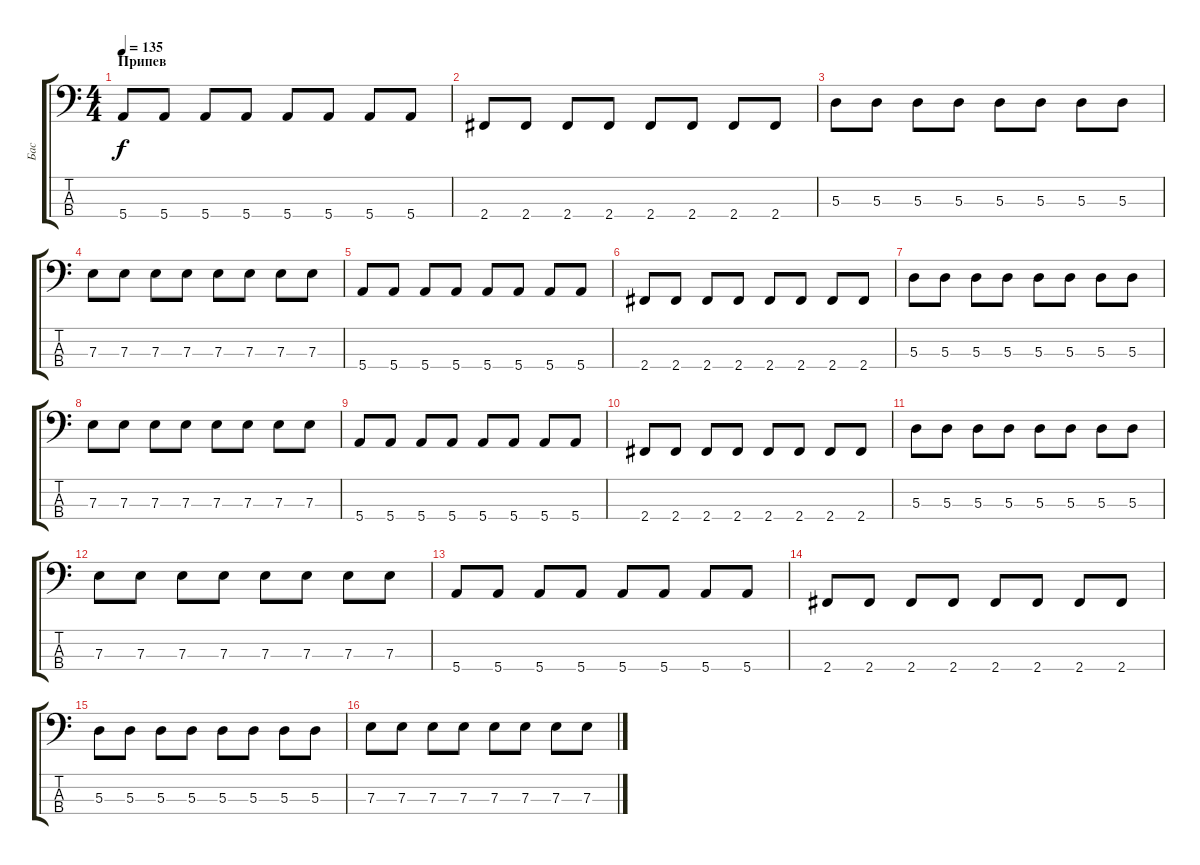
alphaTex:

\track ("Бас" "Бас") {instrument electricbassfinger}
\staff {score tabs}
\tuning (G2 D2 A1 E1) {hide}
\ts (4 4)
\section ("" "Припев")
\tempo 135
\clef f4
\ks c
5.4.8{dy f} 5.4.8 5.4.8 5.4.8 5.4.8 5.4.8 5.4.8 5.4.8 |
2.4.8 2.4.8 2.4.8 2.4.8 2.4.8 2.4.8 2.4.8 2.4.8 |
5.3.8 5.3.8 5.3.8 5.3.8 5.3.8 5.3.8 5.3.8 5.3.8 |
7.3.8 7.3.8 7.3.8 7.3.8 7.3.8 7.3.8 7.3.8 7.3.8 |
5.4.8 5.4.8 5.4.8 5.4.8 5.4.8 5.4.8 5.4.8 5.4.8 |
2.4.8 2.4.8 2.4.8 2.4.8 2.4.8 2.4.8 2.4.8 2.4.8 |
5.3.8 5.3.8 5.3.8 5.3.8 5.3.8 5.3.8 5.3.8 5.3.8 |
7.3.8 7.3.8 7.3.8 7.3.8 7.3.8 7.3.8 7.3.8 7.3.8 |
5.4.8 5.4.8 5.4.8 5.4.8 5.4.8 5.4.8 5.4.8 5.4.8 |
2.4.8 2.4.8 2.4.8 2.4.8 2.4.8 2.4.8 2.4.8 2.4.8 |
5.3.8 5.3.8 5.3.8 5.3.8 5.3.8 5.3.8 5.3.8 5.3.8 |
7.3.8 7.3.8 7.3.8 7.3.8 7.3.8 7.3.8 7.3.8 7.3.8 |
5.4.8 5.4.8 5.4.8 5.4.8 5.4.8 5.4.8 5.4.8 5.4.8 |
2.4.8 2.4.8 2.4.8 2.4.8 2.4.8 2.4.8 2.4.8 2.4.8 |
5.3.8 5.3.8 5.3.8 5.3.8 5.3.8 5.3.8 5.3.8 5.3.8 |
7.3.8 7.3.8 7.3.8 7.3.8 7.3.8 7.3.8 7.3.8 7.3.8
